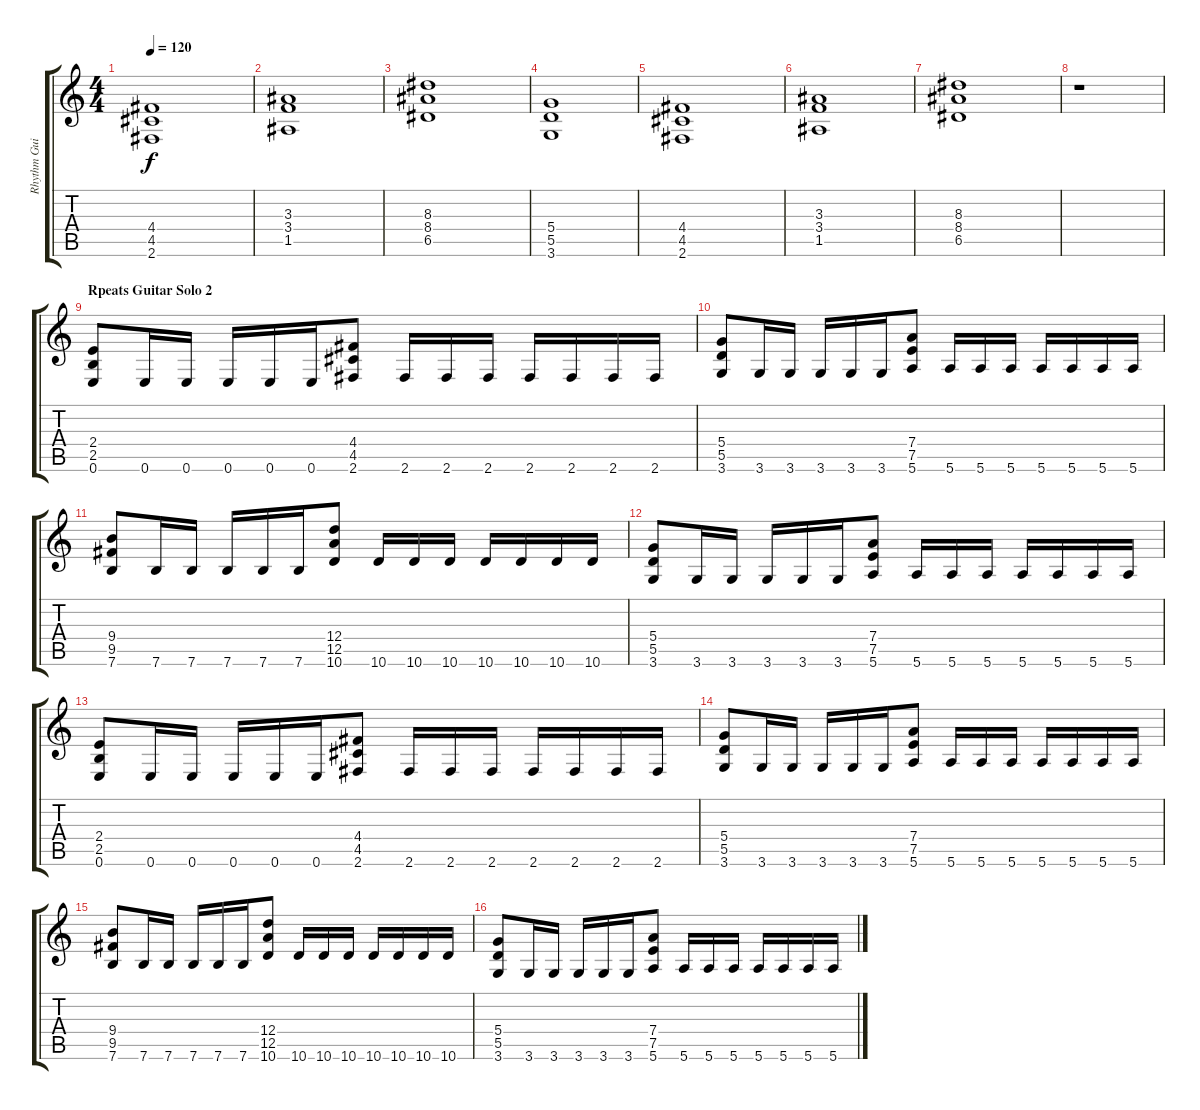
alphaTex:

\track ("Rhythm Guitar 1" "Rhythm Gui") {instrument distortionguitar}
\staff {score tabs}
\tuning (E4 B3 G3 D3 A2 E2) {hide}
\ts (4 4)
\tempo 120
\clef g2
\ks c
(4.4 4.5 2.6).1{dy f} |
(3.3 3.4 1.5).1 |
(8.3 8.4 6.5).1 |
(5.4 5.5 3.6).1 |
(4.4 4.5 2.6).1 |
(3.3 3.4 1.5).1 |
(8.3 8.4 6.5).1 |
r.1 |
\section ("" "Rpeats Guitar Solo 2")
(2.4 2.5 0.6).8 0.6.16 0.6.16 0.6.16 0.6.16 0.6.16 (4.4 4.5 2.6).8 2.6.16 2.6.16 2.6.16 2.6.16 2.6.16 2.6.16 2.6.16 |
(5.4 5.5 3.6).8 3.6.16 3.6.16 3.6.16 3.6.16 3.6.16 (7.4 7.5 5.6).8 5.6.16 5.6.16 5.6.16 5.6.16 5.6.16 5.6.16 5.6.16 |
(9.4 9.5 7.6).8 7.6.16 7.6.16 7.6.16 7.6.16 7.6.16 (12.4 12.5 10.6).8 10.6.16 10.6.16 10.6.16 10.6.16 10.6.16 10.6.16 10.6.16 |
(5.4 5.5 3.6).8 3.6.16 3.6.16 3.6.16 3.6.16 3.6.16 (7.4 7.5 5.6).8 5.6.16 5.6.16 5.6.16 5.6.16 5.6.16 5.6.16 5.6.16 |
(2.4 2.5 0.6).8 0.6.16 0.6.16 0.6.16 0.6.16 0.6.16 (4.4 4.5 2.6).8 2.6.16 2.6.16 2.6.16 2.6.16 2.6.16 2.6.16 2.6.16 |
(5.4 5.5 3.6).8 3.6.16 3.6.16 3.6.16 3.6.16 3.6.16 (7.4 7.5 5.6).8 5.6.16 5.6.16 5.6.16 5.6.16 5.6.16 5.6.16 5.6.16 |
(9.4 9.5 7.6).8 7.6.16 7.6.16 7.6.16 7.6.16 7.6.16 (12.4 12.5 10.6).8 10.6.16 10.6.16 10.6.16 10.6.16 10.6.16 10.6.16 10.6.16 |
(5.4 5.5 3.6).8 3.6.16 3.6.16 3.6.16 3.6.16 3.6.16 (7.4 7.5 5.6).8 5.6.16 5.6.16 5.6.16 5.6.16 5.6.16 5.6.16 5.6.16
